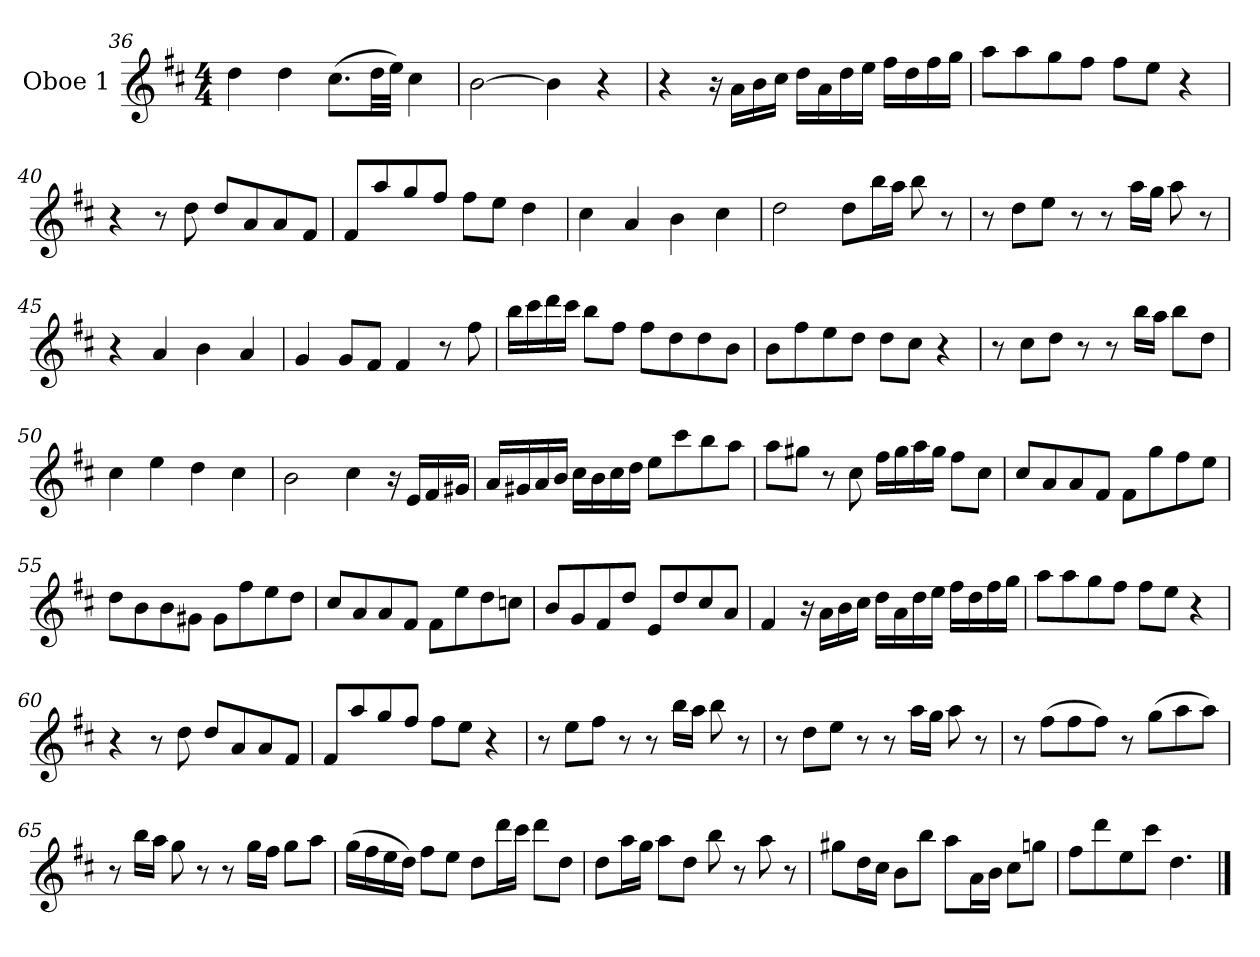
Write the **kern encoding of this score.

**kern
*part1
*staff1
*I"Oboe 1
*I'Ob 1
!!LO:PB:g=z
*clefG2
*k[f#c#]
*M4/4
=36
4dd\
4dd\
(8.cc#\L
32dd\LL
32ee\JJJ)
4cc#\
=37
[2b\
4b\]
4r
=38
4r
16r
16a\LL
16b\
16cc#\JJ
16dd\LL
16a\
16dd\
16ee\JJ
16ff#\LL
16dd\
16ff#\
16gg\JJ
!!LO:LB:g=z
=39
8aa\L
8aa\
8gg\
8ff#\J
8ff#\L
8ee\J
4r
=40
4r
8r
8dd\
8dd/L
8a/
8a/
8f#/J
=41
8f#/L
8aa/
8gg/
8ff#/J
8ff#\L
8ee\J
4dd\
!!LO:LB:g=z
=42
4cc#\
4a/
4b\
4cc#\
=43
2dd\
8dd\L
16bb\L
16aa\JJ
8bb\
8r
=44
8r
8dd\L
8ee\J
8r
8r
16aa\LL
16gg\JJ
8aa\
8r
!!LO:LB:g=z
=45
4r
4a/
4b\
4a/
=46
4g/
8g/L
8f#/J
4f#/
8r
8ff#\
=47
16bb\LL
16ccc#\
16ddd\
16ccc#\JJ
8bb\L
8ff#\J
8ff#\L
8dd\
8dd\
8b\J
!!LO:LB:g=z
=48
8b\L
8ff#\
8ee\
8dd\J
8dd\L
8cc#\J
4r
=49
8r
8cc#\L
8dd\J
8r
8r
16bb\LL
16aa\JJ
8bb\L
8dd\J
=50
4cc#\
4ee\
4dd\
4cc#\
!!LO:LB:g=z
=51
2b\
4cc#\
16r
16e/LL
16f#/
16g#X/JJ
=52
16a/LL
16g#X/
16a/
16b/JJ
16cc#\LL
16b\
16cc#\
16dd\JJ
8ee\L
8ccc#\
8bb\
8aa\J
=53
8aa\L
8gg#X\J
8r
8cc#\
16ff#\LL
16gg#\
16aa\
16gg#\JJ
8ff#\L
8cc#\J
!!LO:LB:g=z
=54
8cc#/L
8a/
8a/
8f#/J
8f#\L
8gg\
8ff#\
8ee\J
=55
8dd\L
8b\
8b\
8g#X\J
8g#\L
8ff#\
8ee\
8dd\J
=56
8cc#/L
8a/
8a/
8f#/J
8f#\L
8ee\
8dd\
8ccn\J
!!LO:LB:g=z
=57
8b/L
8g/
8f#/
8dd/J
8e/L
8dd/
8cc#/
8a/J
=58
4f#/
16r
16a\LL
16b\
16cc#\JJ
16dd\LL
16a\
16dd\
16ee\JJ
16ff#\LL
16dd\
16ff#\
16gg\JJ
=59
8aa\L
8aa\
8gg\
8ff#\J
8ff#\L
8ee\J
4r
!!LO:LB:g=z
=60
4r
8r
8dd\
8dd/L
8a/
8a/
8f#/J
=61
8f#/L
8aa/
8gg/
8ff#/J
8ff#\L
8ee\J
4r
=62
8r
8ee\L
8ff#\J
8r
8r
16bb\LL
16aa\JJ
8bb\
8r
!!LO:LB:g=z
=63
8r
8dd\L
8ee\J
8r
8r
16aa\LL
16gg\JJ
8aa\
8r
!!LO:LB:g=z
=64
8r
(8ff#\L
8ff#\
8ff#\J)
8r
(8gg\L
8aa\
8aa\J)
=65
8r
16bb\LL
16aa\JJ
8gg\
8r
8r
16gg\LL
16ff#\JJ
8gg\L
8aa\J
=66
(16gg\LL
16ff#\
16ee\
16dd\JJ)
8ff#\L
8ee\J
8dd\L
16ddd\L
16ccc#\JJ
8ddd\L
8dd\J
!!LO:LB:g=z
=67
8dd\L
16aa\L
16gg\JJ
8aa\L
8dd\J
8bb\
8r
8aa\
8r
=68
8gg#X\L
16dd\L
16cc#\JJ
8b\L
8bb\J
8aa\L
16a\L
16b\JJ
8cc#\L
8ggn\J
=69
8ff#\L
8ddd\
8ee\
8ccc#\J
4.dd>\
==
*-
